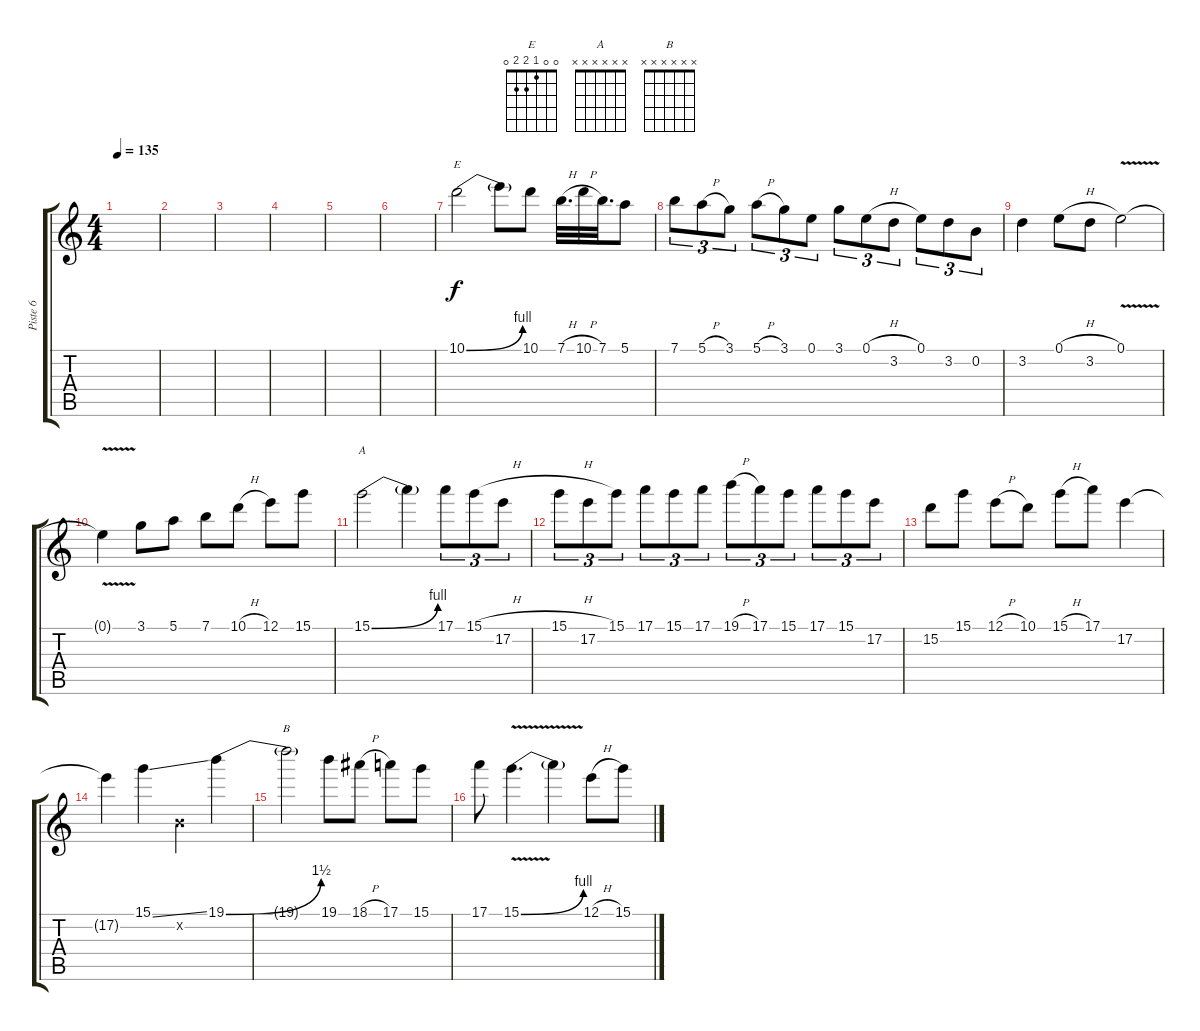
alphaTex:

\track ("Piste 6" "Piste 6") {mute instrument overdrivenguitar}
\staff {score tabs}
\tuning (E4 B3 G3 D3 A2 E2) {hide}
\chord ("E" 0 0 1 2 2 0)
\chord ("A" x x x x x x)
\chord ("B" x x x x x x)
\ts (4 4)
\tempo 135
\clef g2
\ks c
|
|
|
|
|
|
10.1{be (bend 0 0 60 4)}.2{ch "E"} 10.1{t}.8 10.1.8 7.1{h}.32{d} 10.1{h}.32 7.1.32{d} 5.1.8 |
7.1.8{tu (3 2)} 5.1{h}.8{tu (3 2)} 3.1.8{tu (3 2)} 5.1{h}.8{tu (3 2)} 3.1.8{tu (3 2)} 0.1.8{tu (3 2)} 3.1.8{tu (3 2)} 0.1{h}.8{tu (3 2)} 3.2.8{tu (3 2)} 0.1.8{tu (3 2)} 3.2.8{tu (3 2)} 0.2.8{tu (3 2)} |
3.2.4 0.1{h}.8 3.2.8 0.1{v}.2 |
0.1{t}.4 3.1.8 5.1.8 7.1.8 10.1{h}.8 12.1.8 15.1.8 |
15.1{be (bend 0 0 60 4)}.2{ch "A"} 15.1{t}.4 17.1.8{tu (3 2)} 15.1{h}.8{tu (3 2)} 17.2.8{tu (3 2)} |
15.1{h}.8{tu (3 2)} 17.2.8{tu (3 2)} 15.1.8{tu (3 2)} 17.1.8{tu (3 2)} 15.1.8{tu (3 2)} 17.1.8{tu (3 2)} 19.1{h}.8{tu (3 2)} 17.1.8{tu (3 2)} 15.1.8{tu (3 2)} 17.1.8{tu (3 2)} 15.1.8{tu (3 2)} 17.2.8{tu (3 2)} |
15.2.8 15.1.8 12.1{h}.8 10.1.8 15.1{h}.8 17.1.8 17.2.4 |
17.2{t}.4 15.1{ss}.4 0.2{x}.4 19.1{be (bend 0 0 60 6)}.4 |
19.1{t}.2{ch "B"} 19.1.8 18.1{h}.8 17.1.8 15.1.8 |
17.1.8 15.1{be (bend 0 0 60 4) v}.4{d} 15.1{t}.4 12.1{h}.8 15.1.8
